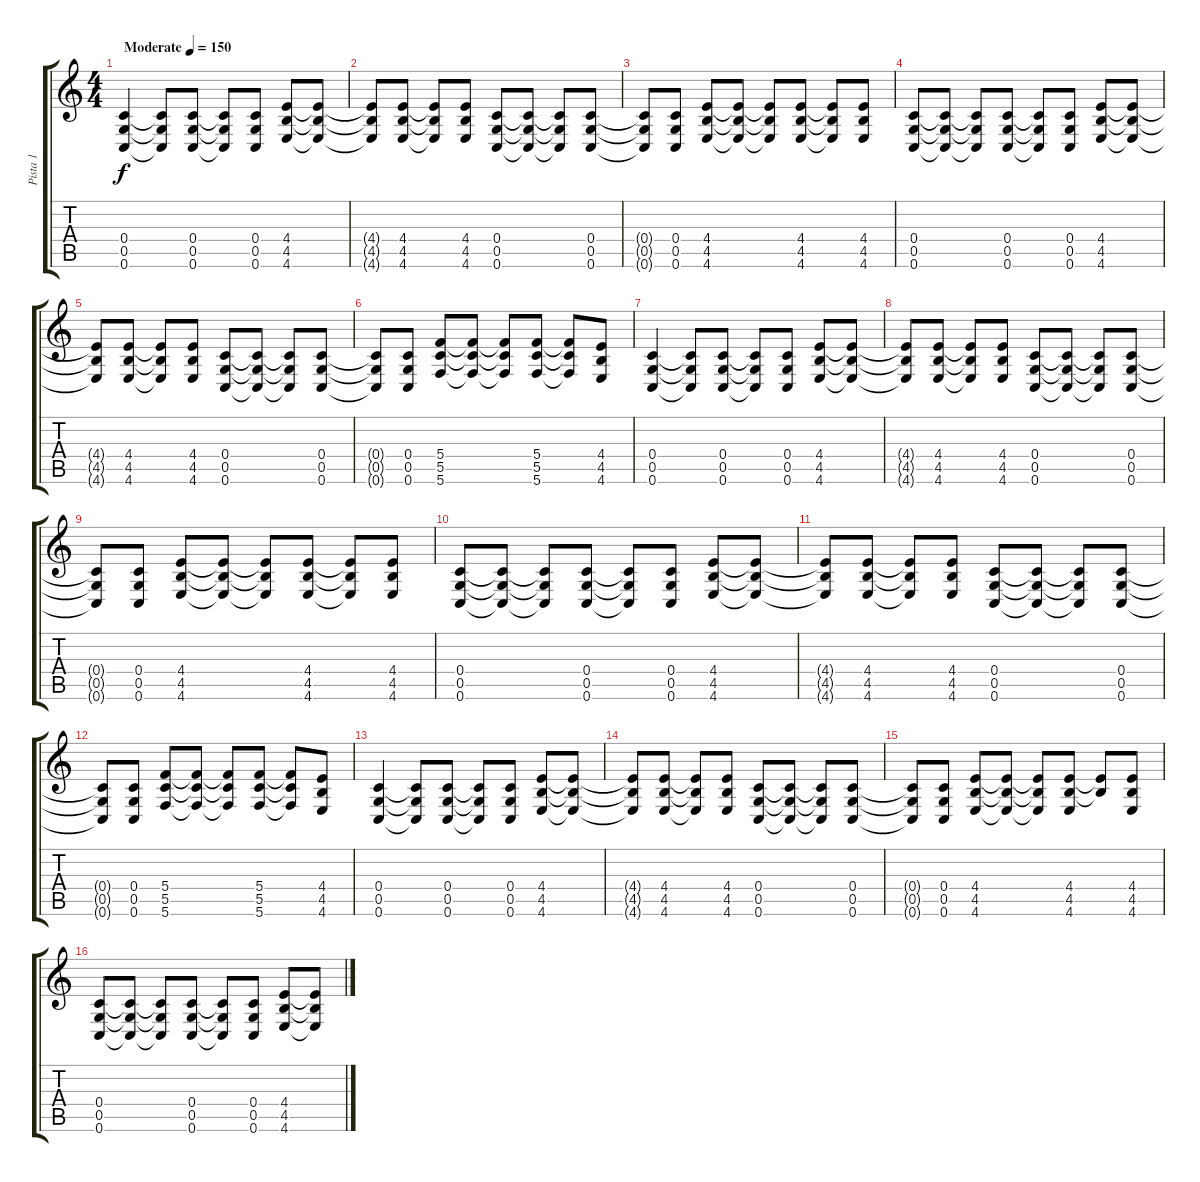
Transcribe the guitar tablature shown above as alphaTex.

\track ("Pista 1" "Pista 1") {instrument distortionguitar}
\staff {score tabs}
\tuning (E4 C4 G3 C3 G2 C2) {hide}
\ts (4 4)
\tempo (150 "Moderate")
\clef g2
\ks c
(0.4 0.5 0.6).4{dy f instrument distortionguitar} (0.4{t} 0.5{t} 0.6{t}).8 (0.4 0.5 0.6).8 (0.4{t} 0.5{t} 0.6{t}).8 (0.4 0.5 0.6).8 (4.4 4.5 4.6).8 (4.4{t} 4.5{t} 4.6{t}).8 |
(4.4{t} 4.5{t} 4.6{t}).8 (4.4 4.5 4.6).8 (4.4{t} 4.5{t} 4.6{t}).8 (4.4 4.5 4.6).8 (0.4 0.5 0.6).8 (0.4{t} 0.5{t} 0.6{t}).8 (0.4{t} 0.5{t} 0.6{t}).8 (0.4 0.5 0.6).8 |
(0.4{t} 0.5{t} 0.6{t}).8 (0.4 0.5 0.6).8 (4.4 4.5 4.6).8 (4.4{t} 4.5{t} 4.6{t}).8 (4.4{t} 4.5{t} 4.6{t}).8 (4.4 4.5 4.6).8 (4.4{t} 4.5{t} 4.6{t}).8 (4.4 4.5 4.6).8 |
(0.4 0.5 0.6).8 (0.4{t} 0.5{t} 0.6{t}).8 (0.4{t} 0.5{t} 0.6{t}).8 (0.4 0.5 0.6).8 (0.4{t} 0.5{t} 0.6{t}).8 (0.4 0.5 0.6).8 (4.4 4.5 4.6).8 (4.4{t} 4.5{t} 4.6{t}).8 |
(4.4{t} 4.5{t} 4.6{t}).8 (4.4 4.5 4.6).8 (4.4{t} 4.5{t} 4.6{t}).8 (4.4 4.5 4.6).8 (0.4 0.5 0.6).8 (0.4{t} 0.5{t} 0.6{t}).8 (0.4{t} 0.5{t} 0.6{t}).8 (0.4 0.5 0.6).8 |
(0.4{t} 0.5{t} 0.6{t}).8 (0.4 0.5 0.6).8 (5.4 5.5 5.6).8 (5.4{t} 5.5{t} 5.6{t}).8 (5.4{t} 5.5{t} 5.6{t}).8 (5.4 5.5 5.6).8 (5.4{t} 5.5{t} 5.6{t}).8 (4.4 4.5 4.6).8 |
(0.4 0.5 0.6).4 (0.4{t} 0.5{t} 0.6{t}).8 (0.4 0.5 0.6).8 (0.4{t} 0.5{t} 0.6{t}).8 (0.4 0.5 0.6).8 (4.4 4.5 4.6).8 (4.4{t} 4.5{t} 4.6{t}).8 |
(4.4{t} 4.5{t} 4.6{t}).8 (4.4 4.5 4.6).8 (4.4{t} 4.5{t} 4.6{t}).8 (4.4 4.5 4.6).8 (0.4 0.5 0.6).8 (0.4{t} 0.5{t} 0.6{t}).8 (0.4{t} 0.5{t} 0.6{t}).8 (0.4 0.5 0.6).8 |
(0.4{t} 0.5{t} 0.6{t}).8 (0.4 0.5 0.6).8 (4.4 4.5 4.6).8 (4.4{t} 4.5{t} 4.6{t}).8 (4.4{t} 4.5{t} 4.6{t}).8 (4.4 4.5 4.6).8 (4.4{t} 4.5{t} 4.6{t}).8 (4.4 4.5 4.6).8 |
(0.4 0.5 0.6).8 (0.4{t} 0.5{t} 0.6{t}).8 (0.4{t} 0.5{t} 0.6{t}).8 (0.4 0.5 0.6).8 (0.4{t} 0.5{t} 0.6{t}).8 (0.4 0.5 0.6).8 (4.4 4.5 4.6).8 (4.4{t} 4.5{t} 4.6{t}).8 |
(4.4{t} 4.5{t} 4.6{t}).8 (4.4 4.5 4.6).8 (4.4{t} 4.5{t} 4.6{t}).8 (4.4 4.5 4.6).8 (0.4 0.5 0.6).8 (0.4{t} 0.5{t} 0.6{t}).8 (0.4{t} 0.5{t} 0.6{t}).8 (0.4 0.5 0.6).8 |
(0.4{t} 0.5{t} 0.6{t}).8 (0.4 0.5 0.6).8 (5.4 5.5 5.6).8 (5.4{t} 5.5{t} 5.6{t}).8 (5.4{t} 5.5{t} 5.6{t}).8 (5.4 5.5 5.6).8 (5.4{t} 5.5{t} 5.6{t}).8 (4.4 4.5 4.6).8 |
(0.4 0.5 0.6).4 (0.4{t} 0.5{t} 0.6{t}).8 (0.4 0.5 0.6).8 (0.4{t} 0.5{t} 0.6{t}).8 (0.4 0.5 0.6).8 (4.4 4.5 4.6).8 (4.4{t} 4.5{t} 4.6{t}).8 |
(4.4{t} 4.5{t} 4.6{t}).8 (4.4 4.5 4.6).8 (4.4{t} 4.5{t} 4.6{t}).8 (4.4 4.5 4.6).8 (0.4 0.5 0.6).8 (0.4{t} 0.5{t} 0.6{t}).8 (0.4{t} 0.5{t} 0.6{t}).8 (0.4 0.5 0.6).8 |
(0.4{t} 0.5{t} 0.6{t}).8 (0.4 0.5 0.6).8 (4.4 4.5 4.6).8 (4.4{t} 4.5{t} 4.6{t}).8 (4.4{t} 4.5{t} 4.6{t}).8 (4.4 4.5 4.6).8 (4.4{t} 4.5{t}).8 (4.4 4.5 4.6).8 |
(0.4 0.5 0.6).8 (0.4{t} 0.5{t} 0.6{t}).8 (0.4{t} 0.5{t} 0.6{t}).8 (0.4 0.5 0.6).8 (0.4{t} 0.5{t} 0.6{t}).8 (0.4 0.5 0.6).8 (4.4 4.5 4.6).8 (4.4{t} 4.5{t} 4.6{t}).8
